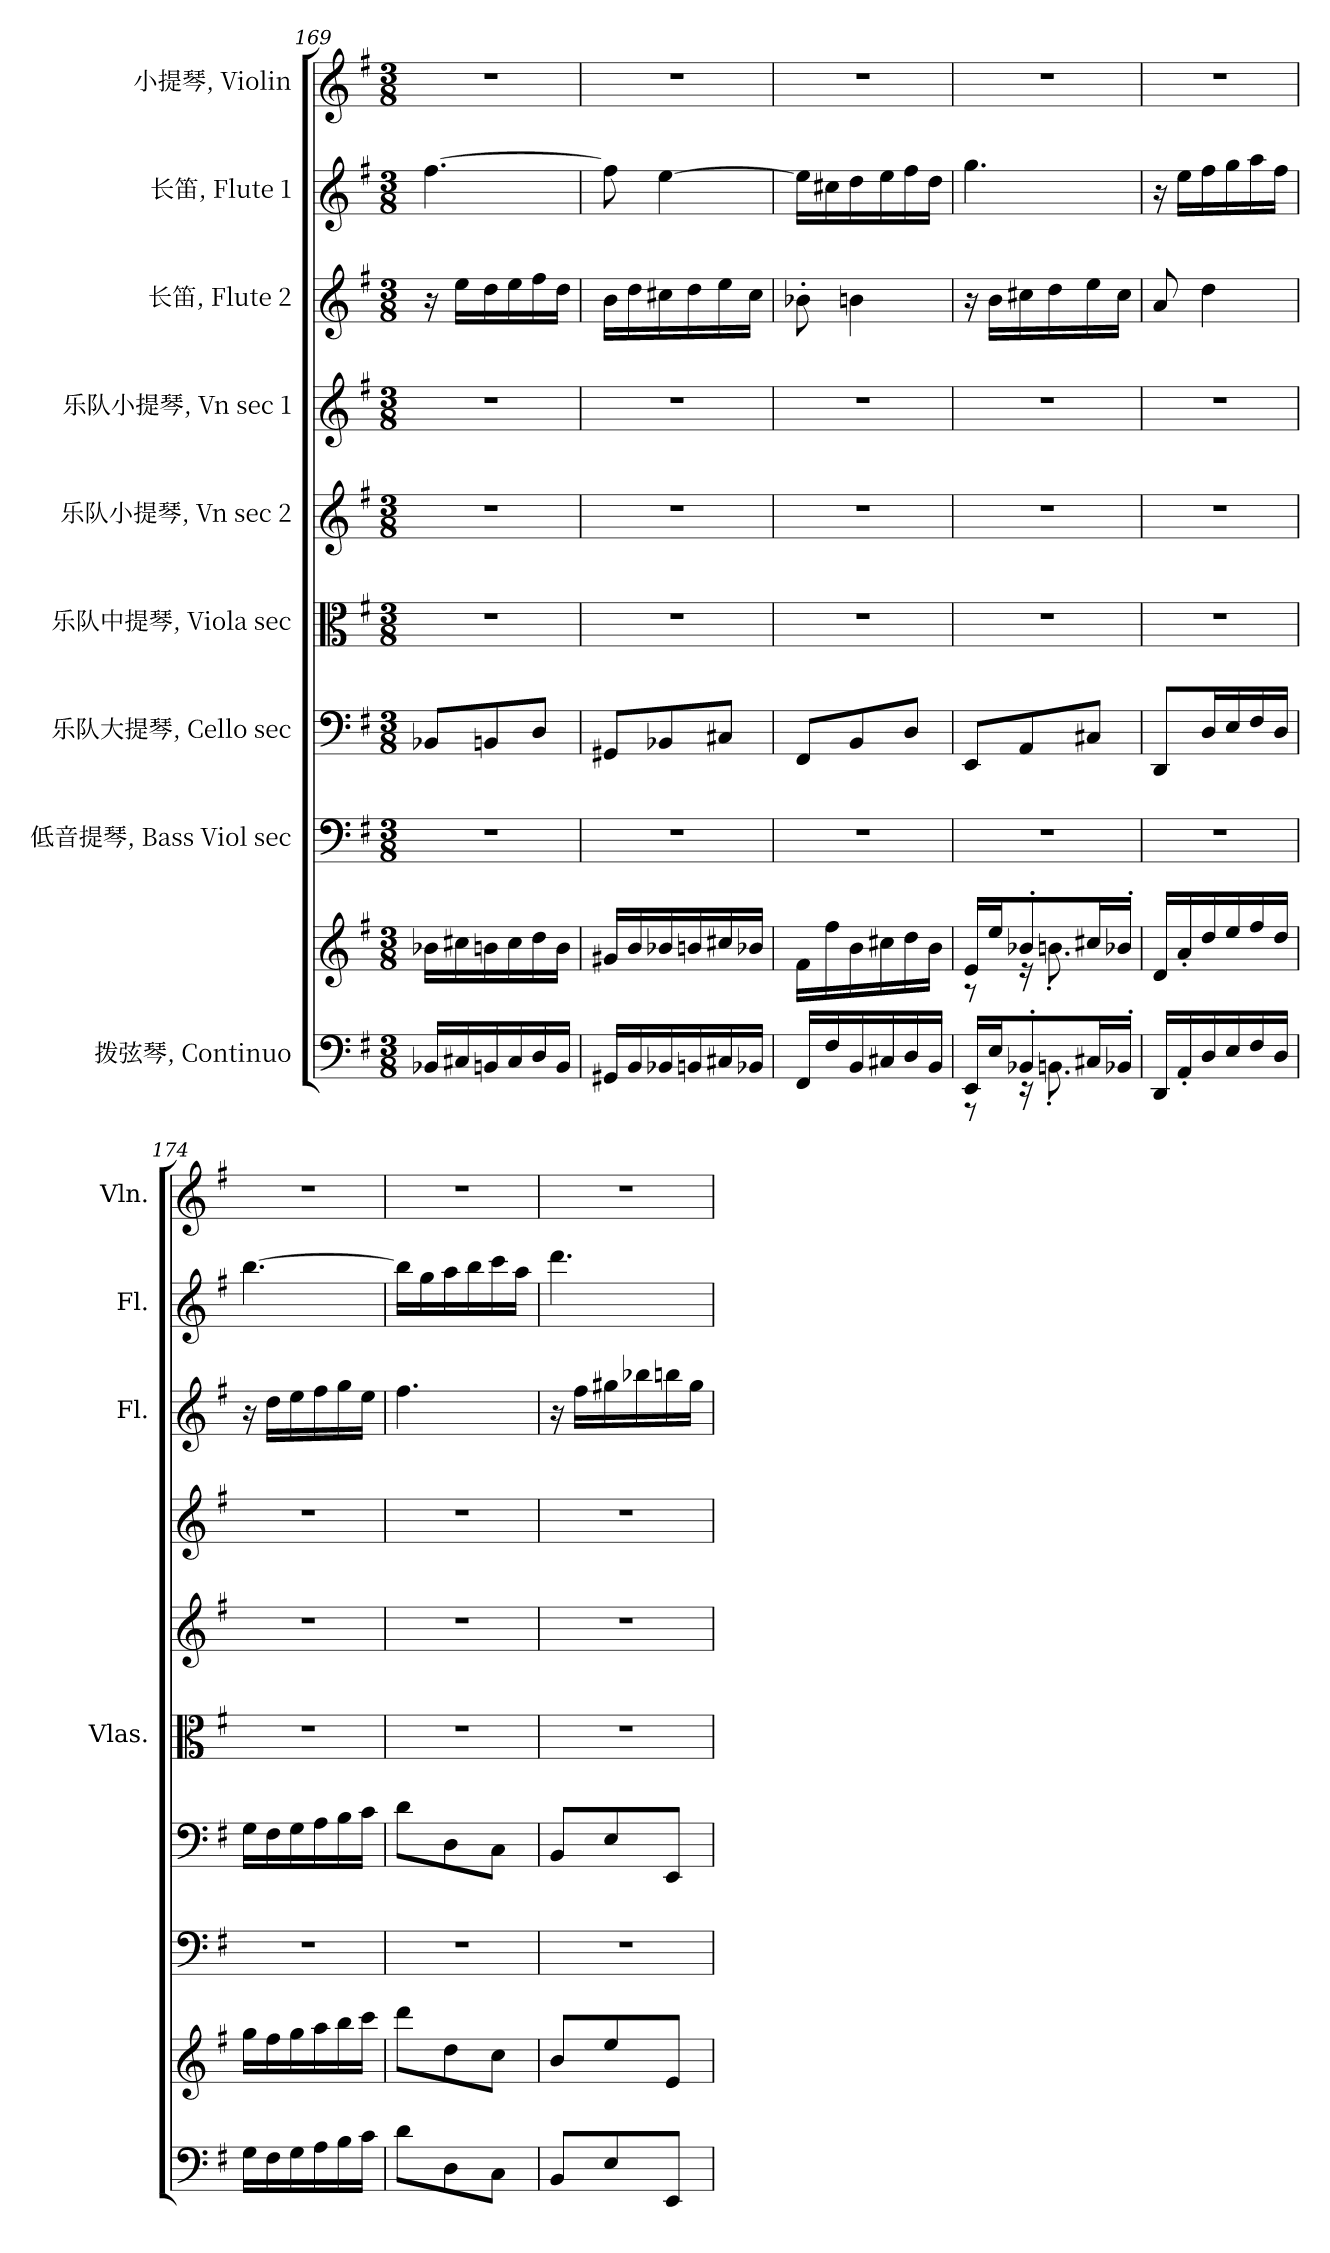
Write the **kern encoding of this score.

**kern	**kern	**kern	**kern	**kern	**kern	**kern	**kern	**kern	**kern
*part9	*part9	*part8	*part7	*part6	*part5	*part4	*part3	*part2	*part1
*staff10	*staff9	*staff8	*staff7	*staff6	*staff5	*staff4	*staff3	*staff2	*staff1
*I"拨弦琴, Continuo	*	*I"低音提琴, Bass Viol sec	*I"乐队大提琴, Cello sec	*I"乐队中提琴, Viola sec	*I"乐队小提琴, Vn sec 2	*I"乐队小提琴, Vn sec 1	*I"长笛, Flute 2	*I"长笛, Flute 1	*I"小提琴, Violin
*	*	*	*	*I'Vlas.	*	*	*I'Fl.	*I'Fl.	*I'Vln.
*clefF4	*clefG2	*clefF4	*clefF4	*clefC3	*clefG2	*clefG2	*clefG2	*clefG2	*clefG2
*	*	*ITrd7c12	*	*	*	*	*	*	*
*k[f#]	*k[f#]	*k[f#]	*k[f#]	*k[f#]	*k[f#]	*k[f#]	*k[f#]	*k[f#]	*k[f#]
*M3/8	*M3/8	*M3/8	*M3/8	*M3/8	*M3/8	*M3/8	*M3/8	*M3/8	*M3/8
=169	=169	=169	=169	=169	=169	=169	=169	=169	=169
16BB-X/LL	16b-X\LL	4.r	8BB-X/L	4.r	4.r	4.r	16r	[4.ff#\	4.r
16C#X/	16cc#X\	.	.	.	.	.	16ee\LL	.	.
16BBn/	16bn\	.	8BBn/	.	.	.	16dd\	.	.
16C#/	16cc#\	.	.	.	.	.	16ee\	.	.
16D/	16dd\	.	8D/J	.	.	.	16ff#\	.	.
16BB/JJ	16b\JJ	.	.	.	.	.	16dd\JJ	.	.
!!LO:PB:g=z
=170	=170	=170	=170	=170	=170	=170	=170	=170	=170
16GG#X/LL	16g#X/LL	4.r	8GG#X/L	4.r	4.r	4.r	16b\LL	8ff#\]	4.r
16BB/	16b/	.	.	.	.	.	16dd\	.	.
16BB-X/	16b-X/	.	8BB-X/	.	.	.	16cc#X\	[4ee\	.
16BBn/	16bn/	.	.	.	.	.	16dd\	.	.
16C#X/	16cc#X/	.	8C#X/J	.	.	.	16ee\	.	.
16BB-X/JJ	16b-X/JJ	.	.	.	.	.	16cc#\JJ	.	.
=171	=171	=171	=171	=171	=171	=171	=171	=171	=171
16FF#/LL	16f#\LL	4.r	8FF#/L	4.r	4.r	4.r	8b-X'\	16ee\LL]	4.r
16F#/	16ff#\	.	.	.	.	.	.	16cc#X\	.
16BB/	16b\	.	8BB/	.	.	.	4bn\	16dd\	.
16C#X/	16cc#X\	.	.	.	.	.	.	16ee\	.
16D/	16dd\	.	8D/J	.	.	.	.	16ff#\	.
16BB/JJ	16b\JJ	.	.	.	.	.	.	16dd\JJ	.
=172	=172	=172	=172	=172	=172	=172	=172	=172	=172
*^	*^	*	*	*	*	*	*	*	*
16EE/LL	8r	16e/LL	8r	4.r	8EE/L	4.r	4.r	4.r	16r	4.gg\	4.r
16E/J	.	16ee/J	.	.	.	.	.	.	16b\LL	.	.
8BB-X'/	16r	8b-X'/	16r	.	8AA/	.	.	.	16cc#X\	.	.
.	8.BBn'\	.	8.bn'\	.	.	.	.	.	16dd\	.	.
16C#X/L	.	16cc#X/L	.	.	8C#X/J	.	.	.	16ee\	.	.
16BB-X'/JJ	.	16b-X'/JJ	.	.	.	.	.	.	16cc#\JJ	.	.
*v	*v	*	*	*	*	*	*	*	*	*	*
*	*v	*v	*	*	*	*	*	*	*	*
=173	=173	=173	=173	=173	=173	=173	=173	=173	=173
16DD/LL	16d/LL	4.r	8DD/L	4.r	4.r	4.r	8a/	16r	4.r
16AA'/	16a'/	.	.	.	.	.	.	16ee\LL	.
16D/	16dd/	.	16D/L	.	.	.	4dd\	16ff#\	.
16E/	16ee/	.	16E/	.	.	.	.	16gg\	.
16F#/	16ff#/	.	16F#/	.	.	.	.	16aa\	.
16D/JJ	16dd/JJ	.	16D/JJ	.	.	.	.	16ff#\JJ	.
!!LO:PB:g=z
=174	=174	=174	=174	=174	=174	=174	=174	=174	=174
16G\LL	16gg\LL	4.r	16G\LL	4.r	4.r	4.r	16r	[4.bb\	4.r
16F#\	16ff#\	.	16F#\	.	.	.	16dd\LL	.	.
16G\	16gg\	.	16G\	.	.	.	16ee\	.	.
16A\	16aa\	.	16A\	.	.	.	16ff#\	.	.
16B\	16bb\	.	16B\	.	.	.	16gg\	.	.
16c\JJ	16ccc\JJ	.	16c\JJ	.	.	.	16ee\JJ	.	.
=175	=175	=175	=175	=175	=175	=175	=175	=175	=175
8d\L	8ddd\L	4.r	8d\L	4.r	4.r	4.r	4.ff#\	16bb\LL]	4.r
.	.	.	.	.	.	.	.	16gg\	.
8D\	8dd\	.	8D\	.	.	.	.	16aa\	.
.	.	.	.	.	.	.	.	16bb\	.
8C\J	8cc\J	.	8C\J	.	.	.	.	16ccc\	.
.	.	.	.	.	.	.	.	16aa\JJ	.
=176	=176	=176	=176	=176	=176	=176	=176	=176	=176
8BB/L	8b/L	4.r	8BB/L	4.r	4.r	4.r	16r	4.ddd\	4.r
.	.	.	.	.	.	.	16ff#\LL	.	.
8E/	8ee/	.	8E/	.	.	.	16gg#X\	.	.
.	.	.	.	.	.	.	16bb-X\	.	.
8EE/J	8e/J	.	8EE/J	.	.	.	16bbn\	.	.
.	.	.	.	.	.	.	16gg#\JJ	.	.
=	=	=	=	=	=	=	=	=	=
*-	*-	*-	*-	*-	*-	*-	*-	*-	*-
